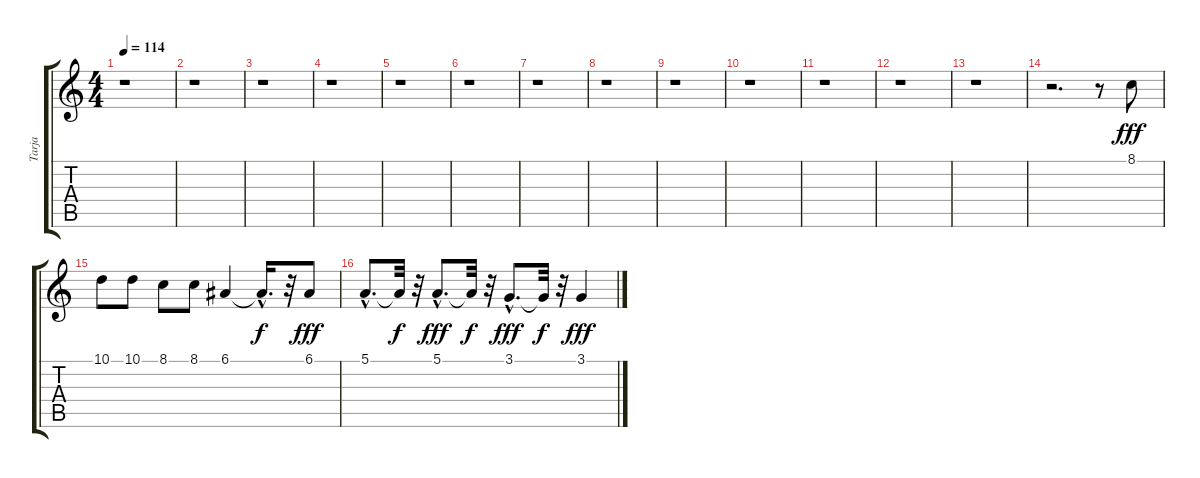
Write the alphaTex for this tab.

\track ("Tarja" "Tarja") {instrument choiraahs}
\staff {score tabs}
\tuning (E4 B3 G3 D3 A2 E2) {hide}
\ts (4 4)
\tempo 114
\clef g2
\ks c
r.1{dy f} |
r.1 |
r.1 |
r.1 |
r.1 |
r.1 |
r.1 |
r.1 |
r.1 |
r.1 |
r.1 |
r.1 |
r.1 |
r.2{d} r.8 8.1.8{dy fff} |
10.1.8 10.1.8 8.1.8 8.1.8 6.1.4 6.1{hac t}.16{d dy f} r.32 6.1.8{dy fff} |
5.1{hac}.8{d} 5.1{t}.32{dy f} r.32 5.1{hac}.8{d dy fff} 5.1{t}.32{dy f} r.32 3.1{hac}.8{d dy fff} 3.1{t}.32{dy f} r.32 3.1.4{dy fff}
